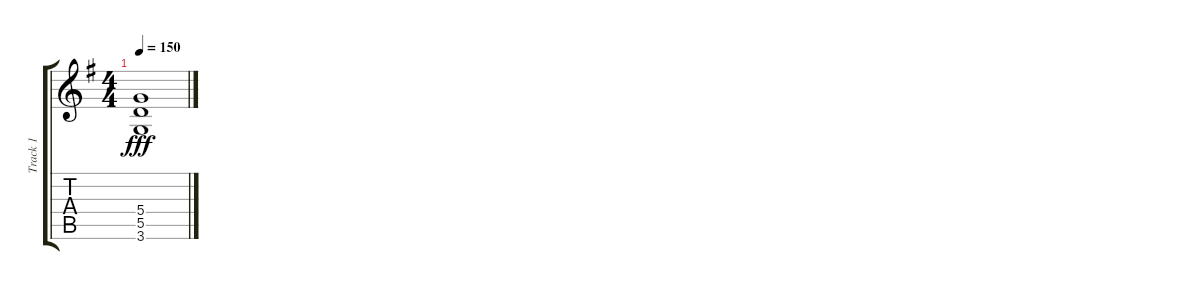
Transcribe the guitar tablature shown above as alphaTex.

\track ("Track 1" "Track 1") {instrument distortionguitar}
\staff {score tabs}
\tuning (E4 B3 G3 D3 A2 E2) {hide}
\ts (4 4)
\tempo 150
\clef g2
\ks g
(5.4{t} 5.5{t} 3.6{t}).1{dy fff}
